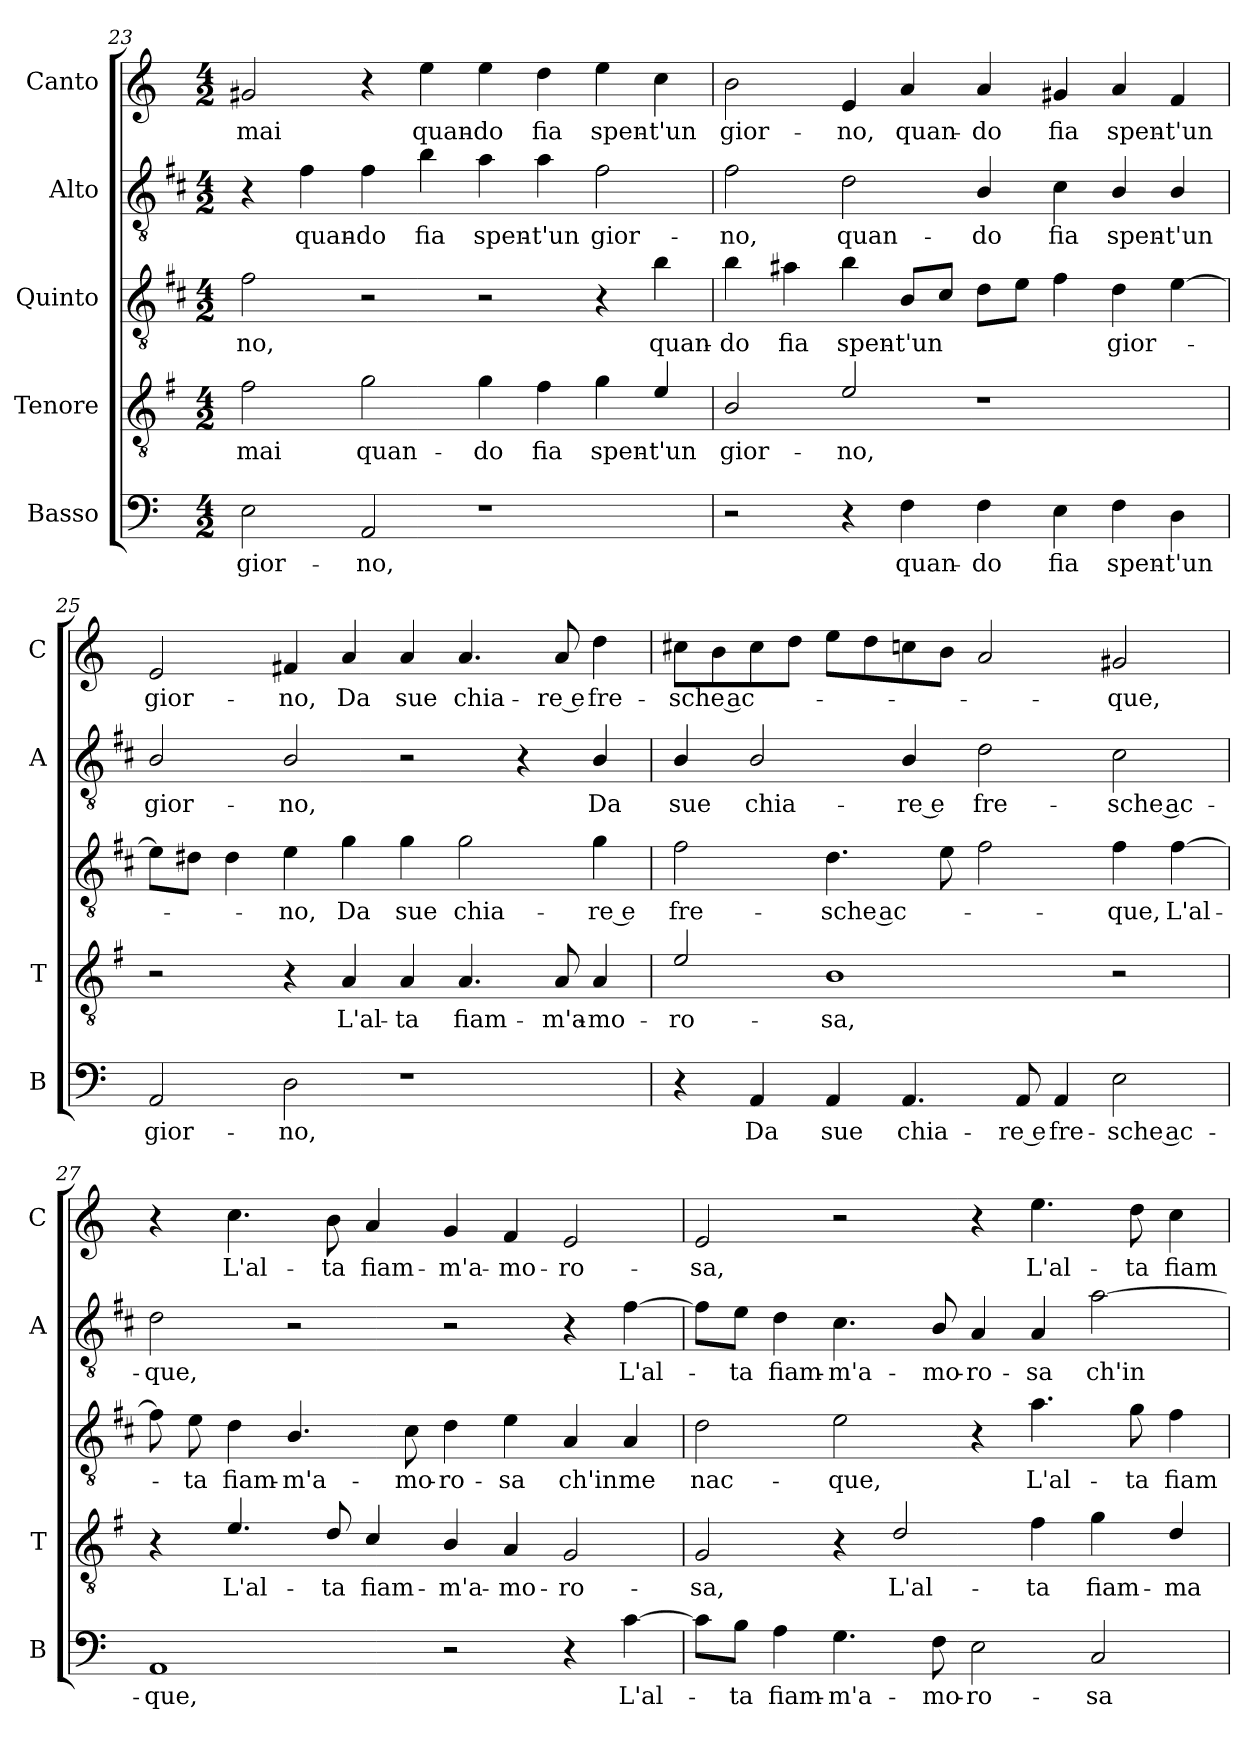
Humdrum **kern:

**kern	**text	**kern	**text	**kern	**text	**kern	**text	**kern	**text
*part5	*part5	*part4	*part4	*part3	*part3	*part2	*part2	*part1	*part1
*staff5	*staff5	*staff4	*staff4	*staff3	*staff3	*staff2	*staff2	*staff1	*staff1
*I"Basso	*	*I"Tenore	*	*I"Quinto	*	*I"Alto	*	*I"Canto	*
*I'B	*	*I'T	*	*	*	*I'A	*	*I'C	*
!!LO:LB:g=z
*clefF4	*	*clefGv2	*	*clefGv2	*	*clefGv2	*	*clefG2	*
*	*	*ITrd4c7	*	*ITrd1c2	*	*ITrd1c2	*	*	*
*k[]	*	*k[]	*	*k[]	*	*k[]	*	*k[]	*
*C:	*	*C:	*	*C:	*	*C:	*	*C:	*
*M4/2	*	*M4/2	*	*M4/2	*	*M4/2	*	*M4/2	*
=23	=23	=23	=23	=23	=23	=23	=23	=23	=23
!	!LO:LY:b	!	!LO:LY:b	!	!LO:LY:b	!	!	!	!LO:LY:b
2E\	gior-	2B\	-mai	2e\	-no,	4r	.	2g#X/	-mai
!	!	!	!	!	!	!	!LO:LY:b	!	!
.	.	.	.	.	.	4e\	quan-	.	.
!	!LO:LY:b	!	!LO:LY:b	!	!	!	!LO:LY:b	!	!
2AA/	-no,	2c\	quan-	2r	.	4e\	-do	4r	.
!	!	!	!	!	!	!	!LO:LY:b	!	!LO:LY:b
.	.	.	.	.	.	4a\	fia	4ee\	quan-
!	!	!	!LO:LY:b	!	!	!	!LO:LY:b	!	!LO:LY:b
1r	.	4c\	-do	2r	.	4g\	spen-	4ee\	-do
!	!	!	!LO:LY:b	!	!	!	!LO:LY:b	!	!LO:LY:b
.	.	4B\	fia	.	.	4g\	-t'un	4dd\	fia
!	!	!	!LO:LY:b	!	!	!	!LO:LY:b	!	!LO:LY:b
.	.	4c\	spen-	4r	.	2e\	gior-	4ee\	spen-
!	!	!	!LO:LY:b	!	!LO:LY:b	!	!	!	!LO:LY:b
.	.	4A/	-t'un	4a\	quan-	.	.	4cc\	-t'un
=24	=24	=24	=24	=24	=24	=24	=24	=24	=24
!	!	!	!LO:LY:b	!	!LO:LY:b	!	!LO:LY:b	!	!LO:LY:b
2r	.	2E/	gior-	4a\	-do	2e\	-no,	2b\	gior-
!	!	!	!	!	!LO:LY:b	!	!	!	!
.	.	.	.	4g#X\	fia	.	.	.	.
!	!	!	!LO:LY:b	!	!LO:LY:b	!	!LO:LY:b	!	!LO:LY:b
4r	.	2A/	-no,	4a\	spen-	2c\	quan-	4e/	-no,
!	!LO:LY:b	!	!	!	!LO:LY:b	!	!	!	!LO:LY:b
4F\	quan-	.	.	8A/L	-t'un	.	.	4a/	quan-
.	.	.	.	8B/J	.	.	.	.	.
!	!LO:LY:b	!	!	!	!	!	!LO:LY:b	!	!LO:LY:b
4F\	-do	1r	.	8c\L	.	4A/	-do	4a/	-do
.	.	.	.	8d\J	.	.	.	.	.
!	!LO:LY:b	!	!	!	!	!	!LO:LY:b	!	!LO:LY:b
4E\	fia	.	.	4e\	.	4B\	fia	4g#X/	fia
!	!LO:LY:b	!	!	!	!LO:LY:b	!	!LO:LY:b	!	!LO:LY:b
4F\	spen-	.	.	4c\	gior-	4A/	spen-	4a/	spen-
!	!LO:LY:b	!	!	!	!	!	!LO:LY:b	!	!LO:LY:b
4D\	-t'un	.	.	[4d\	.	4A/	-t'un	4f/	-t'un
=25	=25	=25	=25	=25	=25	=25	=25	=25	=25
!	!LO:LY:b	!	!	!	!	!	!LO:LY:b	!	!LO:LY:b
2AA/	gior-	2r	.	8d\L]	.	2A/	gior-	2e/	gior-
.	.	.	.	8c#X\J	.	.	.	.	.
.	.	.	.	4c#\	.	.	.	.	.
!	!LO:LY:b	!	!	!	!LO:LY:b	!	!LO:LY:b	!	!LO:LY:b
2D\	-no,	4r	.	4d\	-no,	2A/	-no,	4f#X/	-no,
!	!	!	!LO:LY:b	!	!LO:LY:b	!	!	!	!LO:LY:b
.	.	4D/	L'al-	4f\	Da	.	.	4a/	Da
!	!	!	!LO:LY:b	!	!LO:LY:b	!	!	!	!LO:LY:b
1r	.	4D/	-ta	4f\	sue	2r	.	4a/	sue
!	!	!	!LO:LY:b	!	!LO:LY:b	!	!	!	!LO:LY:b
.	.	4.D/	fiam-	2f\	chia-	.	.	4.a/	chia-
.	.	.	.	.	.	4r	.	.	.
!	!	!	!LO:LY:b	!	!	!	!	!	!LO:LY:b
.	.	8D/	-m'a-	.	.	.	.	8a/	-re e
!	!	!	!LO:LY:b	!	!LO:LY:b	!	!LO:LY:b	!	!LO:LY:b
.	.	4D/	-mo-	4f\	-re e	4A/	Da	4dd\	fre-
!!LO:PB:g=z
=26	=26	=26	=26	=26	=26	=26	=26	=26	=26
!	!	!	!LO:LY:b	!	!LO:LY:b	!	!LO:LY:b	!	!LO:LY:b
4r	.	2A/	-ro-	2e\	fre-	4A/	sue	8cc#X\L	-sche ac-
.	.	.	.	.	.	.	.	8b\	.
!	!LO:LY:b	!	!	!	!	!	!LO:LY:b	!	!
4AA/	Da	.	.	.	.	2A/	chia-	8cc#\	.
.	.	.	.	.	.	.	.	8dd\J	.
!	!LO:LY:b	!	!LO:LY:b	!	!LO:LY:b	!	!	!	!
4AA/	sue	1E	-sa,	4.c\	-sche ac-	.	.	8ee\L	.
.	.	.	.	.	.	.	.	8dd\	.
!	!LO:LY:b	!	!	!	!	!	!LO:LY:b	!	!
4.AA/	chia-	.	.	.	.	4A/	-re e	8ccn\	.
.	.	.	.	8d\	.	.	.	8b\J	.
!	!	!	!	!	!	!	!LO:LY:b	!	!
.	.	.	.	2e\	.	2c\	fre-	2a/	.
!	!LO:LY:b	!	!	!	!	!	!	!	!
8AA/	-re e	.	.	.	.	.	.	.	.
!	!LO:LY:b	!	!	!	!	!	!	!	!
4AA/	fre-	.	.	.	.	.	.	.	.
!	!LO:LY:b	!	!	!	!LO:LY:b	!	!LO:LY:b	!	!LO:LY:b
2E\	-sche ac-	2r	.	4e\	-que,	2B\	-sche ac-	2g#X/	-que,
!	!	!	!	!	!LO:LY:b	!	!	!	!
.	.	.	.	[4e\	L'al-	.	.	.	.
=27	=27	=27	=27	=27	=27	=27	=27	=27	=27
!	!LO:LY:b	!	!	!	!	!	!LO:LY:b	!	!
1AA	-que,	4r	.	8e\]	.	2c\	-que,	4r	.
!	!	!	!	!	!LO:LY:b	!	!	!	!
.	.	.	.	8d\	-ta	.	.	.	.
!	!	!	!LO:LY:b	!	!LO:LY:b	!	!	!	!LO:LY:b
.	.	4.A/	L'al-	4c\	fiam-	.	.	4.cc\	L'al-
!	!	!	!	!	!LO:LY:b	!	!	!	!
.	.	.	.	4.A/	-m'a-	2r	.	.	.
!	!	!	!LO:LY:b	!	!	!	!	!	!LO:LY:b
.	.	8G/	-ta	.	.	.	.	8b\	-ta
!	!	!	!LO:LY:b	!	!	!	!	!	!LO:LY:b
.	.	4F/	fiam-	.	.	.	.	4a/	fiam-
!	!	!	!	!	!LO:LY:b	!	!	!	!
.	.	.	.	8B\	-mo-	.	.	.	.
!	!	!	!LO:LY:b	!	!LO:LY:b	!	!	!	!LO:LY:b
2r	.	4E/	-m'a-	4c\	-ro-	2r	.	4g/	-m'a-
!	!	!	!LO:LY:b	!	!LO:LY:b	!	!	!	!LO:LY:b
.	.	4D/	-mo-	4d\	-sa	.	.	4f/	-mo-
!	!	!	!LO:LY:b	!	!LO:LY:b	!	!	!	!LO:LY:b
4r	.	2C/	-ro-	4G/	ch'in	4r	.	2e/	-ro-
!	!LO:LY:b	!	!	!	!LO:LY:b	!	!LO:LY:b	!	!
[4c\	L'al-	.	.	4G/	me	[4e\	L'al-	.	.
!!LO:LB:g=z
=28	=28	=28	=28	=28	=28	=28	=28	=28	=28
!	!	!	!LO:LY:b	!	!LO:LY:b	!	!	!	!LO:LY:b
8c\L]	.	2C/	-sa,	2c\	nac-	8e\L]	.	2e/	-sa,
!	!LO:LY:b	!	!	!	!	!	!LO:LY:b	!	!
8B\J	-ta	.	.	.	.	8d\J	-ta	.	.
!	!LO:LY:b	!	!	!	!	!	!LO:LY:b	!	!
4A\	fiam-	.	.	.	.	4c\	fiam-	.	.
!	!LO:LY:b	!	!	!	!LO:LY:b	!	!LO:LY:b	!	!
4.G\	-m'a-	4r	.	2d\	-que,	4.B\	-m'a-	2r	.
!	!	!	!LO:LY:b	!	!	!	!	!	!
.	.	2G/	L'al-	.	.	.	.	.	.
!	!LO:LY:b	!	!	!	!	!	!LO:LY:b	!	!
8F\	-mo-	.	.	.	.	8A/	-mo-	.	.
!	!LO:LY:b	!	!	!	!	!	!LO:LY:b	!	!
2E\	-ro-	.	.	4r	.	4G/	-ro-	4r	.
!	!	!	!LO:LY:b	!	!LO:LY:b	!	!LO:LY:b	!	!LO:LY:b
.	.	4B\	-ta	4.g\	L'al-	4G/	-sa	4.ee\	L'al-
!	!LO:LY:b	!	!LO:LY:b	!	!	!	!LO:LY:b	!	!
2C/	-sa	4c\	fiam-	.	.	[2g\	ch'in	.	.
!	!	!	!	!	!LO:LY:b	!	!	!	!LO:LY:b
.	.	.	.	8f\	-ta	.	.	8dd\	-ta
!	!	!	!LO:LY:b	!	!LO:LY:b	!	!	!	!LO:LY:b
.	.	4G/	-ma	4e\	fiam-	.	.	4cc\	fiam-
=	=	=	=	=	=	=	=	=	=
*-	*-	*-	*-	*-	*-	*-	*-	*-	*-
